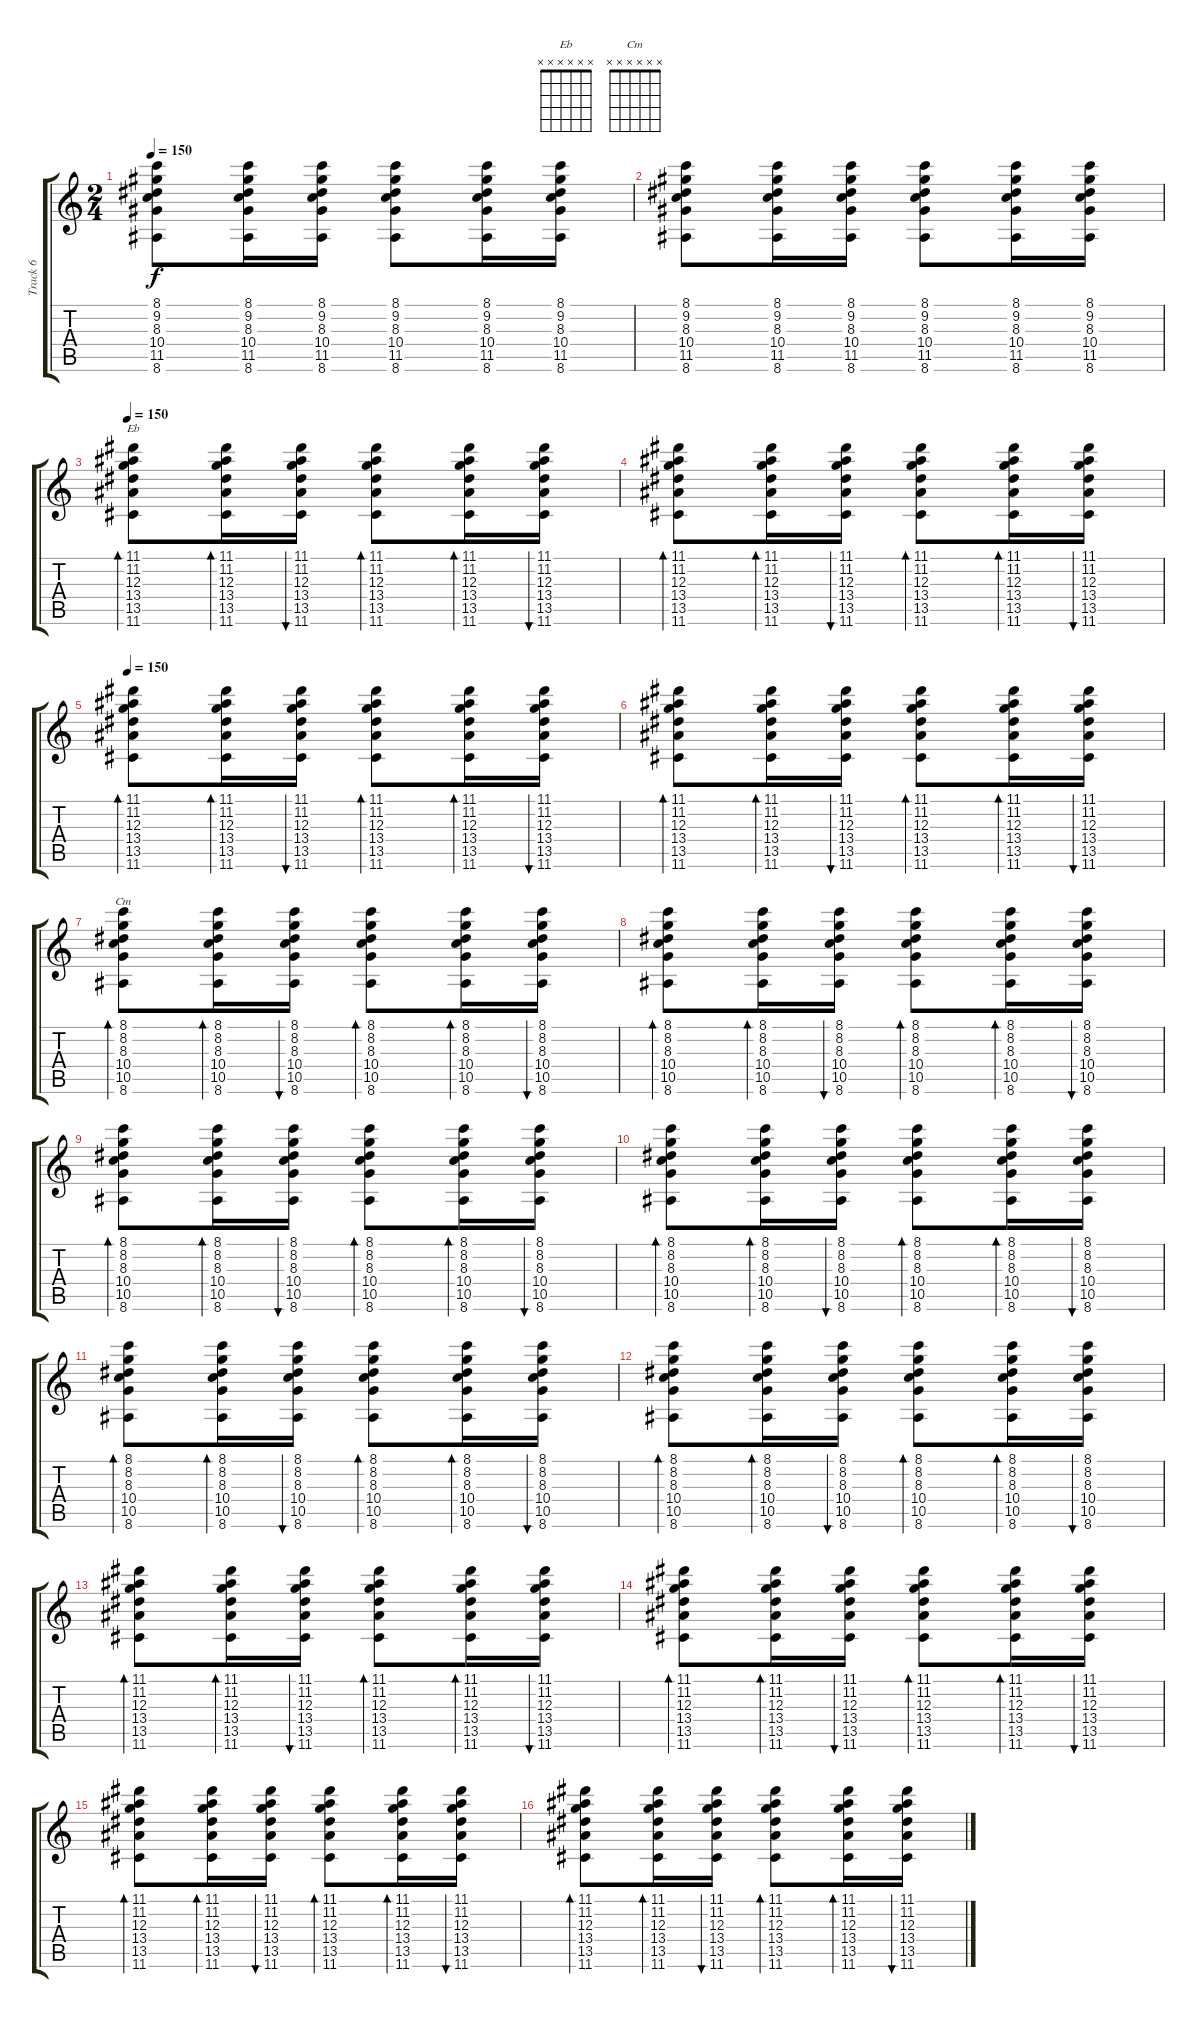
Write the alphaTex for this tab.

\track ("Track 6" "Track 6") {instrument electricguitarjazz}
\staff {score tabs}
\tuning (E4 B3 G3 D3 A2 D2) {hide}
\chord ("Eb" x x x x x x)
\chord ("Cm" x x x x x x)
\ts (2 4)
\tempo 150
\clef g2
\ks c
(8.1 9.2 8.3 10.4 11.5 8.6).8{dy f} (8.1 9.2 8.3 10.4 11.5 8.6).16 (8.1 9.2 8.3 10.4 11.5 8.6).16 (8.1 9.2 8.3 10.4 11.5 8.6).8 (8.1 9.2 8.3 10.4 11.5 8.6).16 (8.1 9.2 8.3 10.4 11.5 8.6).16 |
(8.1 9.2 8.3 10.4 11.5 8.6).8 (8.1 9.2 8.3 10.4 11.5 8.6).16 (8.1 9.2 8.3 10.4 11.5 8.6).16 (8.1 9.2 8.3 10.4 11.5 8.6).8 (8.1 9.2 8.3 10.4 11.5 8.6).16 (8.1 9.2 8.3 10.4 11.5 8.6).16 |
\tempo 150
(11.1 11.2 12.3 13.4 13.5 11.6).8{bd 30 ch "Eb"} (11.1 11.2 12.3 13.4 13.5 11.6).16{bd 30} (11.1 11.2 12.3 13.4 13.5 11.6).16{bu 30} (11.1 11.2 12.3 13.4 13.5 11.6).8{bd 30} (11.1 11.2 12.3 13.4 13.5 11.6).16{bd 30} (11.1 11.2 12.3 13.4 13.5 11.6).16{bu 30} |
(11.1 11.2 12.3 13.4 13.5 11.6).8{bd 30} (11.1 11.2 12.3 13.4 13.5 11.6).16{bd 30} (11.1 11.2 12.3 13.4 13.5 11.6).16{bu 30} (11.1 11.2 12.3 13.4 13.5 11.6).8{bd 30} (11.1 11.2 12.3 13.4 13.5 11.6).16{bd 30} (11.1 11.2 12.3 13.4 13.5 11.6).16{bu 30} |
\tempo 150
(11.1 11.2 12.3 13.4 13.5 11.6).8{bd 30} (11.1 11.2 12.3 13.4 13.5 11.6).16{bd 30} (11.1 11.2 12.3 13.4 13.5 11.6).16{bu 30} (11.1 11.2 12.3 13.4 13.5 11.6).8{bd 30} (11.1 11.2 12.3 13.4 13.5 11.6).16{bd 30} (11.1 11.2 12.3 13.4 13.5 11.6).16{bu 30} |
(11.1 11.2 12.3 13.4 13.5 11.6).8{bd 30} (11.1 11.2 12.3 13.4 13.5 11.6).16{bd 30} (11.1 11.2 12.3 13.4 13.5 11.6).16{bu 30} (11.1 11.2 12.3 13.4 13.5 11.6).8{bd 30} (11.1 11.2 12.3 13.4 13.5 11.6).16{bd 30} (11.1 11.2 12.3 13.4 13.5 11.6).16{bu 30} |
(8.1 8.2 8.3 10.4 10.5 8.6).8{bd 30 ch "Cm"} (8.1 8.2 8.3 10.4 10.5 8.6).16{bd 30} (8.1 8.2 8.3 10.4 10.5 8.6).16{bu 30} (8.1 8.2 8.3 10.4 10.5 8.6).8{bd 30} (8.1 8.2 8.3 10.4 10.5 8.6).16{bd 30} (8.1 8.2 8.3 10.4 10.5 8.6).16{bu 30} |
(8.1 8.2 8.3 10.4 10.5 8.6).8{bd 30} (8.1 8.2 8.3 10.4 10.5 8.6).16{bd 30} (8.1 8.2 8.3 10.4 10.5 8.6).16{bu 30} (8.1 8.2 8.3 10.4 10.5 8.6).8{bd 30} (8.1 8.2 8.3 10.4 10.5 8.6).16{bd 30} (8.1 8.2 8.3 10.4 10.5 8.6).16{bu 30} |
(8.1 8.2 8.3 10.4 10.5 8.6).8{bd 30} (8.1 8.2 8.3 10.4 10.5 8.6).16{bd 30} (8.1 8.2 8.3 10.4 10.5 8.6).16{bu 30} (8.1 8.2 8.3 10.4 10.5 8.6).8{bd 30} (8.1 8.2 8.3 10.4 10.5 8.6).16{bd 30} (8.1 8.2 8.3 10.4 10.5 8.6).16{bu 30} |
(8.1 8.2 8.3 10.4 10.5 8.6).8{bd 30} (8.1 8.2 8.3 10.4 10.5 8.6).16{bd 30} (8.1 8.2 8.3 10.4 10.5 8.6).16{bu 30} (8.1 8.2 8.3 10.4 10.5 8.6).8{bd 30} (8.1 8.2 8.3 10.4 10.5 8.6).16{bd 30} (8.1 8.2 8.3 10.4 10.5 8.6).16{bu 30} |
(8.1 8.2 8.3 10.4 10.5 8.6).8{bd 30} (8.1 8.2 8.3 10.4 10.5 8.6).16{bd 30} (8.1 8.2 8.3 10.4 10.5 8.6).16{bu 30} (8.1 8.2 8.3 10.4 10.5 8.6).8{bd 30} (8.1 8.2 8.3 10.4 10.5 8.6).16{bd 30} (8.1 8.2 8.3 10.4 10.5 8.6).16{bu 30} |
(8.1 8.2 8.3 10.4 10.5 8.6).8{bd 30} (8.1 8.2 8.3 10.4 10.5 8.6).16{bd 30} (8.1 8.2 8.3 10.4 10.5 8.6).16{bu 30} (8.1 8.2 8.3 10.4 10.5 8.6).8{bd 30} (8.1 8.2 8.3 10.4 10.5 8.6).16{bd 30} (8.1 8.2 8.3 10.4 10.5 8.6).16{bu 30} |
(11.1 11.2 12.3 13.4 13.5 11.6).8{bd 30} (11.1 11.2 12.3 13.4 13.5 11.6).16{bd 30} (11.1 11.2 12.3 13.4 13.5 11.6).16{bu 30} (11.1 11.2 12.3 13.4 13.5 11.6).8{bd 30} (11.1 11.2 12.3 13.4 13.5 11.6).16{bd 30} (11.1 11.2 12.3 13.4 13.5 11.6).16{bu 30} |
(11.1 11.2 12.3 13.4 13.5 11.6).8{bd 30} (11.1 11.2 12.3 13.4 13.5 11.6).16{bd 30} (11.1 11.2 12.3 13.4 13.5 11.6).16{bu 30} (11.1 11.2 12.3 13.4 13.5 11.6).8{bd 30} (11.1 11.2 12.3 13.4 13.5 11.6).16{bd 30} (11.1 11.2 12.3 13.4 13.5 11.6).16{bu 30} |
(11.1 11.2 12.3 13.4 13.5 11.6).8{bd 30} (11.1 11.2 12.3 13.4 13.5 11.6).16{bd 30} (11.1 11.2 12.3 13.4 13.5 11.6).16{bu 30} (11.1 11.2 12.3 13.4 13.5 11.6).8{bd 30} (11.1 11.2 12.3 13.4 13.5 11.6).16{bd 30} (11.1 11.2 12.3 13.4 13.5 11.6).16{bu 30} |
(11.1 11.2 12.3 13.4 13.5 11.6).8{bd 30} (11.1 11.2 12.3 13.4 13.5 11.6).16{bd 30} (11.1 11.2 12.3 13.4 13.5 11.6).16{bu 30} (11.1 11.2 12.3 13.4 13.5 11.6).8{bd 30} (11.1 11.2 12.3 13.4 13.5 11.6).16{bd 30} (11.1 11.2 12.3 13.4 13.5 11.6).16{bu 30}
